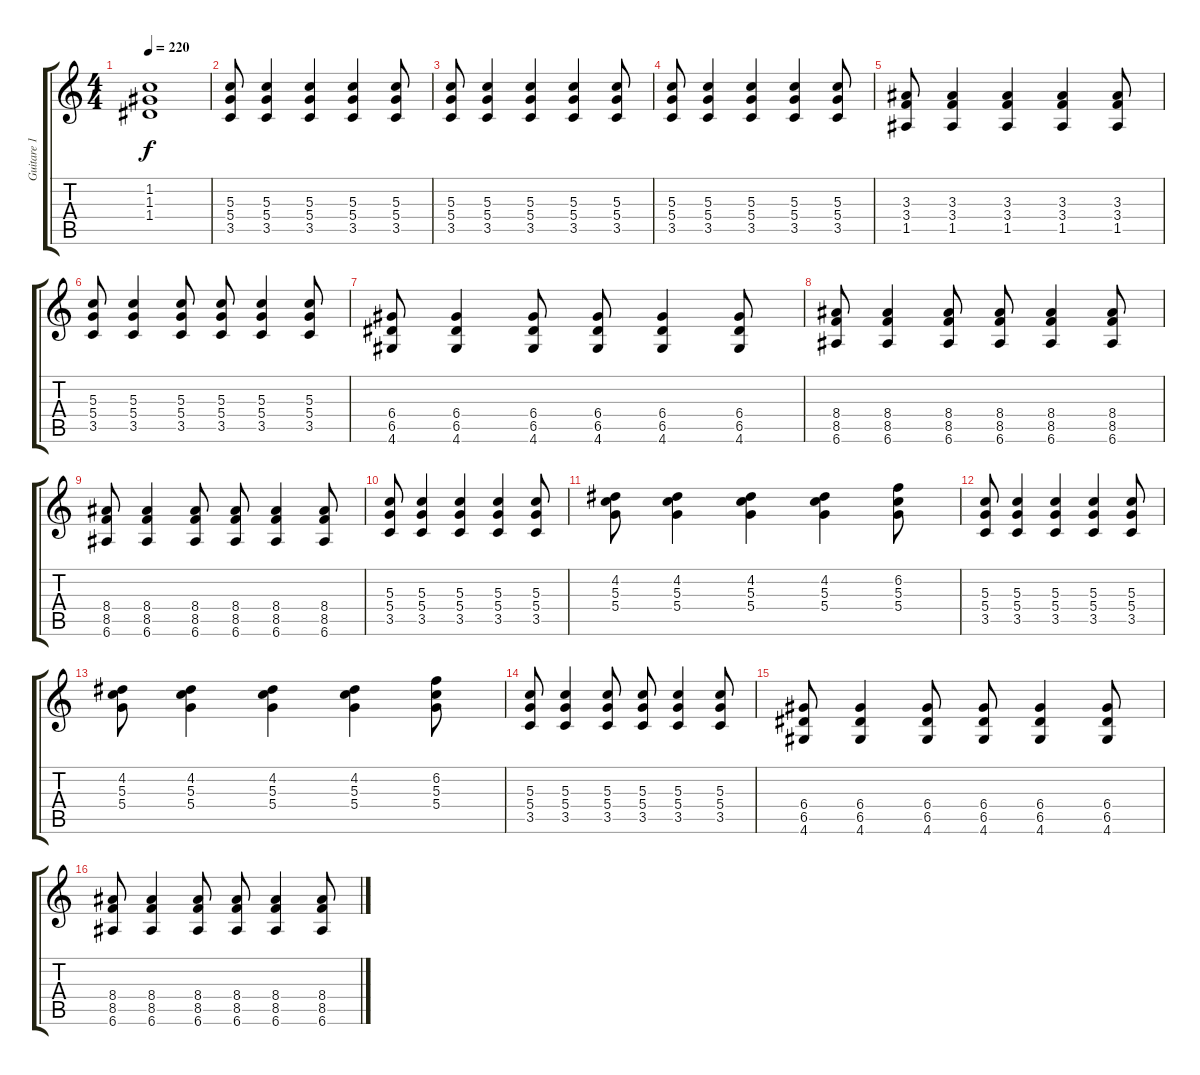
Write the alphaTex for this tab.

\track ("Guitare 1" "Guitare 1") {instrument distortionguitar}
\staff {score tabs}
\tuning (E4 B3 G3 D3 A2 E2) {hide}
\ts (4 4)
\tempo 220
\clef g2
\ks c
(1.2{t} 1.3{t} 1.4{t}).1{dy f} |
(5.3 5.4 3.5).8 (5.3 5.4 3.5).4 (5.3 5.4 3.5).4 (5.3 5.4 3.5).4 (5.3 5.4 3.5).8 |
(5.3 5.4 3.5).8 (5.3 5.4 3.5).4 (5.3 5.4 3.5).4 (5.3 5.4 3.5).4 (5.3 5.4 3.5).8 |
(5.3 5.4 3.5).8 (5.3 5.4 3.5).4 (5.3 5.4 3.5).4 (5.3 5.4 3.5).4 (5.3 5.4 3.5).8 |
(3.3 3.4 1.5).8 (3.3 3.4 1.5).4 (3.3 3.4 1.5).4 (3.3 3.4 1.5).4 (3.3 3.4 1.5).8 |
(5.3 5.4 3.5).8 (5.3 5.4 3.5).4 (5.3 5.4 3.5).8 (5.3 5.4 3.5).8 (5.3 5.4 3.5).4 (5.3 5.4 3.5).8 |
(6.4 6.5 4.6).8 (6.4 6.5 4.6).4 (6.4 6.5 4.6).8 (6.4 6.5 4.6).8 (6.4 6.5 4.6).4 (6.4 6.5 4.6).8 |
(8.4 8.5 6.6).8 (8.4 8.5 6.6).4 (8.4 8.5 6.6).8 (8.4 8.5 6.6).8 (8.4 8.5 6.6).4 (8.4 8.5 6.6).8 |
(8.4 8.5 6.6).8 (8.4 8.5 6.6).4 (8.4 8.5 6.6).8 (8.4 8.5 6.6).8 (8.4 8.5 6.6).4 (8.4 8.5 6.6).8 |
(5.3 5.4 3.5).8 (5.3 5.4 3.5).4 (5.3 5.4 3.5).4 (5.3 5.4 3.5).4 (5.3 5.4 3.5).8 |
(4.2 5.3 5.4).8 (4.2 5.3 5.4).4 (4.2 5.3 5.4).4 (4.2 5.3 5.4).4 (6.2 5.3 5.4).8 |
(5.3 5.4 3.5).8 (5.3 5.4 3.5).4 (5.3 5.4 3.5).4 (5.3 5.4 3.5).4 (5.3 5.4 3.5).8 |
(4.2 5.3 5.4).8 (4.2 5.3 5.4).4 (4.2 5.3 5.4).4 (4.2 5.3 5.4).4 (6.2 5.3 5.4).8 |
(5.3 5.4 3.5).8 (5.3 5.4 3.5).4 (5.3 5.4 3.5).8 (5.3 5.4 3.5).8 (5.3 5.4 3.5).4 (5.3 5.4 3.5).8 |
(6.4 6.5 4.6).8 (6.4 6.5 4.6).4 (6.4 6.5 4.6).8 (6.4 6.5 4.6).8 (6.4 6.5 4.6).4 (6.4 6.5 4.6).8 |
(8.4 8.5 6.6).8 (8.4 8.5 6.6).4 (8.4 8.5 6.6).8 (8.4 8.5 6.6).8 (8.4 8.5 6.6).4 (8.4 8.5 6.6).8
